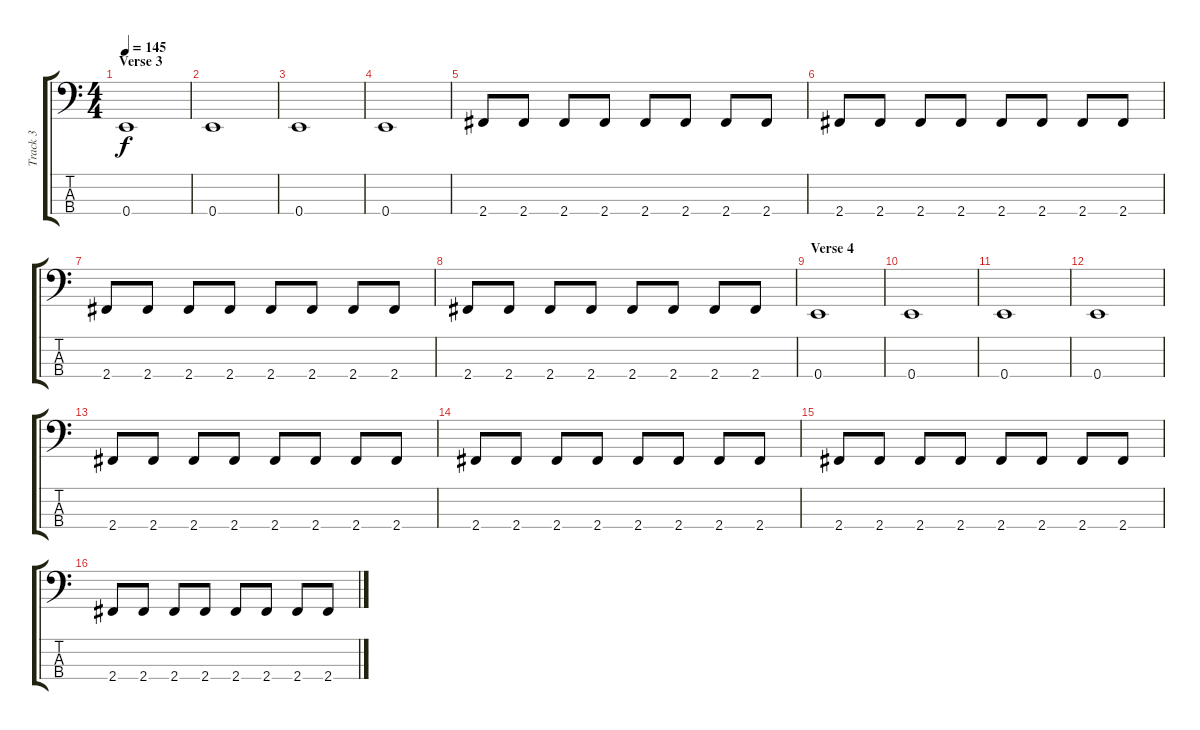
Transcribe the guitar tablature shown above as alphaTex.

\track ("Track 3" "Track 3") {instrument electricbassfinger}
\staff {score tabs}
\tuning (G2 D2 A1 E1) {hide}
\ts (4 4)
\section ("" "Verse 3")
\tempo 145
\clef f4
\ks c
0.4.1{dy f} |
0.4.1 |
0.4.1 |
0.4.1 |
2.4.8 2.4.8 2.4.8 2.4.8 2.4.8 2.4.8 2.4.8 2.4.8 |
2.4.8 2.4.8 2.4.8 2.4.8 2.4.8 2.4.8 2.4.8 2.4.8 |
2.4.8 2.4.8 2.4.8 2.4.8 2.4.8 2.4.8 2.4.8 2.4.8 |
2.4.8 2.4.8 2.4.8 2.4.8 2.4.8 2.4.8 2.4.8 2.4.8 |
\section ("" "Verse 4")
0.4.1 |
0.4.1 |
0.4.1 |
0.4.1 |
2.4.8 2.4.8 2.4.8 2.4.8 2.4.8 2.4.8 2.4.8 2.4.8 |
2.4.8 2.4.8 2.4.8 2.4.8 2.4.8 2.4.8 2.4.8 2.4.8 |
2.4.8 2.4.8 2.4.8 2.4.8 2.4.8 2.4.8 2.4.8 2.4.8 |
2.4.8 2.4.8 2.4.8 2.4.8 2.4.8 2.4.8 2.4.8 2.4.8
